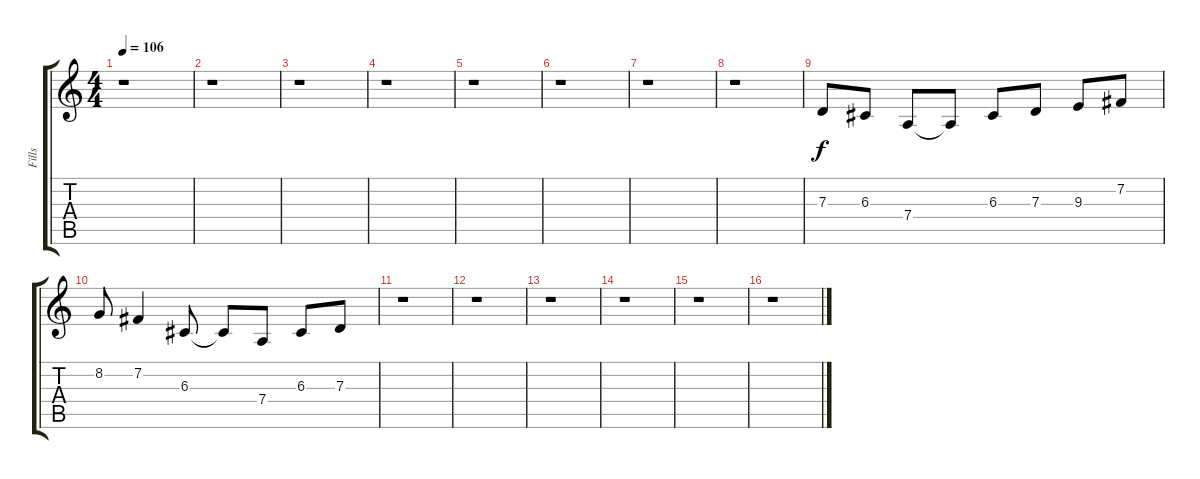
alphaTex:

\track ("Fills" "Fills") {instrument ocarina}
\staff {score tabs}
\tuning (E4 B3 G3 D3 A2 E2) {hide}
\ts (4 4)
\tempo 106
\clef g2
\ks c
r.1{dy f} |
r.1 |
r.1 |
r.1 |
r.1 |
r.1 |
r.1 |
r.1 |
7.3.8 6.3.8 7.4.8 7.4{t}.8 6.3.8 7.3.8 9.3.8 7.2.8 |
8.2.8 7.2.4 6.3.8 6.3{t}.8 7.4.8 6.3.8 7.3.8 |
r.1 |
r.1 |
r.1 |
r.1 |
r.1 |
r.1
